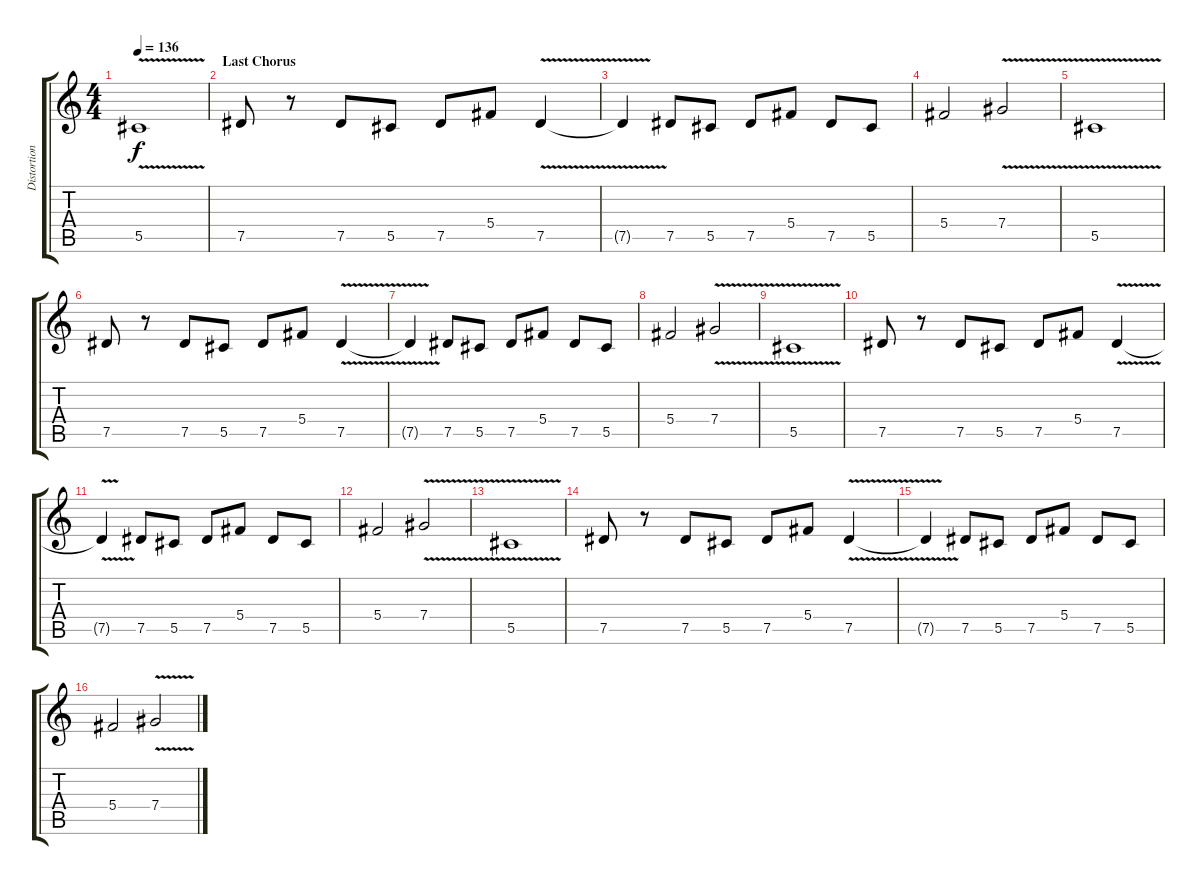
\track ("Distortion guitar" "Distortion") {instrument distortionguitar}
\staff {score tabs}
\tuning (Eb4 Bb3 Gb3 Db3 Ab2 Eb2) {hide}
\ts (4 4)
\tempo 136
\clef g2
\ks c
5.5{v}.1{dy f} |
\section ("" "Last Chorus")
7.5.8 r.8 7.5.8 5.5.8 7.5.8 5.4.8 7.5{v}.4 |
7.5{t}.4 7.5.8 5.5.8 7.5.8 5.4.8 7.5.8 5.5.8 |
5.4.2 7.4{v}.2 |
5.5{v}.1 |
7.5.8 r.8 7.5.8 5.5.8 7.5.8 5.4.8 7.5{v}.4 |
7.5{t}.4 7.5.8 5.5.8 7.5.8 5.4.8 7.5.8 5.5.8 |
5.4.2 7.4{v}.2 |
5.5{v}.1 |
7.5.8 r.8 7.5.8 5.5.8 7.5.8 5.4.8 7.5{v}.4 |
7.5{t}.4 7.5.8 5.5.8 7.5.8 5.4.8 7.5.8 5.5.8 |
5.4.2 7.4{v}.2 |
5.5{v}.1 |
7.5.8 r.8 7.5.8 5.5.8 7.5.8 5.4.8 7.5{v}.4 |
7.5{t}.4 7.5.8 5.5.8 7.5.8 5.4.8 7.5.8 5.5.8 |
5.4.2 7.4{v}.2
